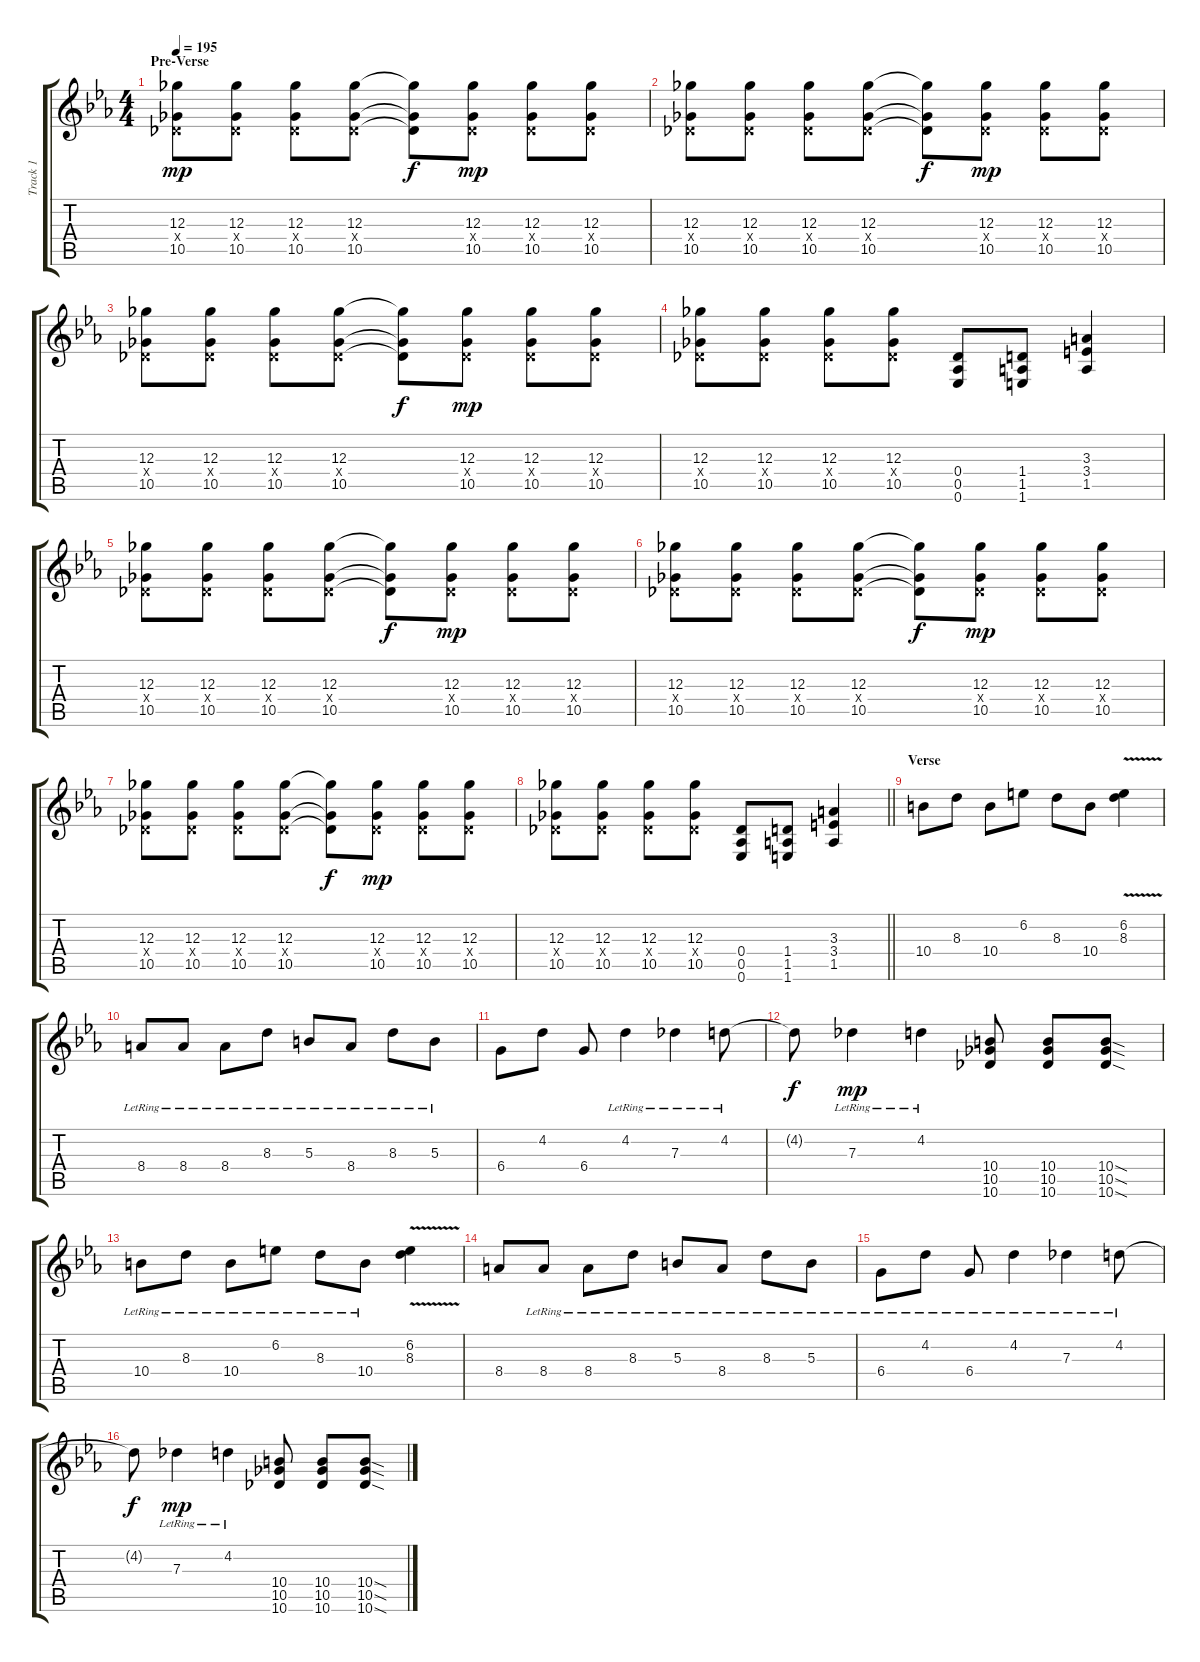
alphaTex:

\track ("Track 1" "Track 1") {instrument distortionguitar}
\staff {score tabs}
\tuning (Eb4 Bb3 Gb3 Db3 Ab2 Eb2) {hide}
\ts (4 4)
\section ("" "Pre-Verse")
\tempo 195
\clef g2
\ks eb
(12.3 0.4{x} 10.5).8{dy mp} (12.3 0.4{x} 10.5).8 (12.3 0.4{x} 10.5).8 (12.3 0.4{x} 10.5).8 (12.3{t} 0.4{t} 10.5{t}).8{dy f} (12.3 0.4{x} 10.5).8{dy mp} (12.3 0.4{x} 10.5).8 (12.3 0.4{x} 10.5).8 |
(12.3 0.4{x} 10.5).8 (12.3 0.4{x} 10.5).8 (12.3 0.4{x} 10.5).8 (12.3 0.4{x} 10.5).8 (12.3{t} 0.4{t} 10.5{t}).8{dy f} (12.3 0.4{x} 10.5).8{dy mp} (12.3 0.4{x} 10.5).8 (12.3 0.4{x} 10.5).8 |
(12.3 0.4{x} 10.5).8 (12.3 0.4{x} 10.5).8 (12.3 0.4{x} 10.5).8 (12.3 0.4{x} 10.5).8 (12.3{t} 0.4{t} 10.5{t}).8{dy f} (12.3 0.4{x} 10.5).8{dy mp} (12.3 0.4{x} 10.5).8 (12.3 0.4{x} 10.5).8 |
(12.3 0.4{x} 10.5).8 (12.3 0.4{x} 10.5).8 (12.3 0.4{x} 10.5).8 (12.3 0.4{x} 10.5).8 (0.4 0.5 0.6).8 (1.4 1.5 1.6).8 (3.3 3.4 1.5).4 |
(12.3 0.4{x} 10.5).8 (12.3 0.4{x} 10.5).8 (12.3 0.4{x} 10.5).8 (12.3 0.4{x} 10.5).8 (12.3{t} 0.4{t} 10.5{t}).8{dy f} (12.3 0.4{x} 10.5).8{dy mp} (12.3 0.4{x} 10.5).8 (12.3 0.4{x} 10.5).8 |
(12.3 0.4{x} 10.5).8 (12.3 0.4{x} 10.5).8 (12.3 0.4{x} 10.5).8 (12.3 0.4{x} 10.5).8 (12.3{t} 0.4{t} 10.5{t}).8{dy f} (12.3 0.4{x} 10.5).8{dy mp} (12.3 0.4{x} 10.5).8 (12.3 0.4{x} 10.5).8 |
(12.3 0.4{x} 10.5).8 (12.3 0.4{x} 10.5).8 (12.3 0.4{x} 10.5).8 (12.3 0.4{x} 10.5).8 (12.3{t} 0.4{t} 10.5{t}).8{dy f} (12.3 0.4{x} 10.5).8{dy mp} (12.3 0.4{x} 10.5).8 (12.3 0.4{x} 10.5).8 |
\barLineRight lightlight
(12.3 0.4{x} 10.5).8 (12.3 0.4{x} 10.5).8 (12.3 0.4{x} 10.5).8 (12.3 0.4{x} 10.5).8 (0.4 0.5 0.6).8 (1.4 1.5 1.6).8 (3.3 3.4 1.5).4 |
\section ("" "Verse")
10.4.8 8.3.8 10.4.8 6.2.8 8.3.8 10.4.8 (6.2{v} 8.3).4 |
8.4{lr}.8 8.4{lr}.8 8.4{lr}.8 8.3{lr}.8 5.3{lr}.8 8.4{lr}.8 8.3{lr}.8 5.3{lr}.8 |
6.4.8 4.2.8 6.4.8 4.2{lr}.4 7.3{lr}.4 4.2{lr}.8 |
4.2{t}.8{dy f} 7.3{lr}.4{dy mp} 4.2{lr}.4 (10.4 10.5 10.6).8 (10.4 10.5 10.6).8 (10.4{sod} 10.5{sod} 10.6{sod}).8 |
10.4{lr}.8 8.3{lr}.8 10.4{lr}.8 6.2{lr}.8 8.3{lr}.8 10.4{lr}.8 (6.2{v} 8.3).4 |
8.4.8 8.4{lr}.8 8.4{lr}.8 8.3{lr}.8 5.3{lr}.8 8.4{lr}.8 8.3{lr}.8 5.3{lr}.8 |
6.4{lr}.8 4.2{lr}.8 6.4{lr}.8 4.2{lr}.4 7.3{lr}.4 4.2{lr}.8 |
4.2{t}.8{dy f} 7.3{lr}.4{dy mp} 4.2{lr}.4 (10.4 10.5 10.6).8 (10.4 10.5 10.6).8 (10.4{sod} 10.5{sod} 10.6{sod}).8
